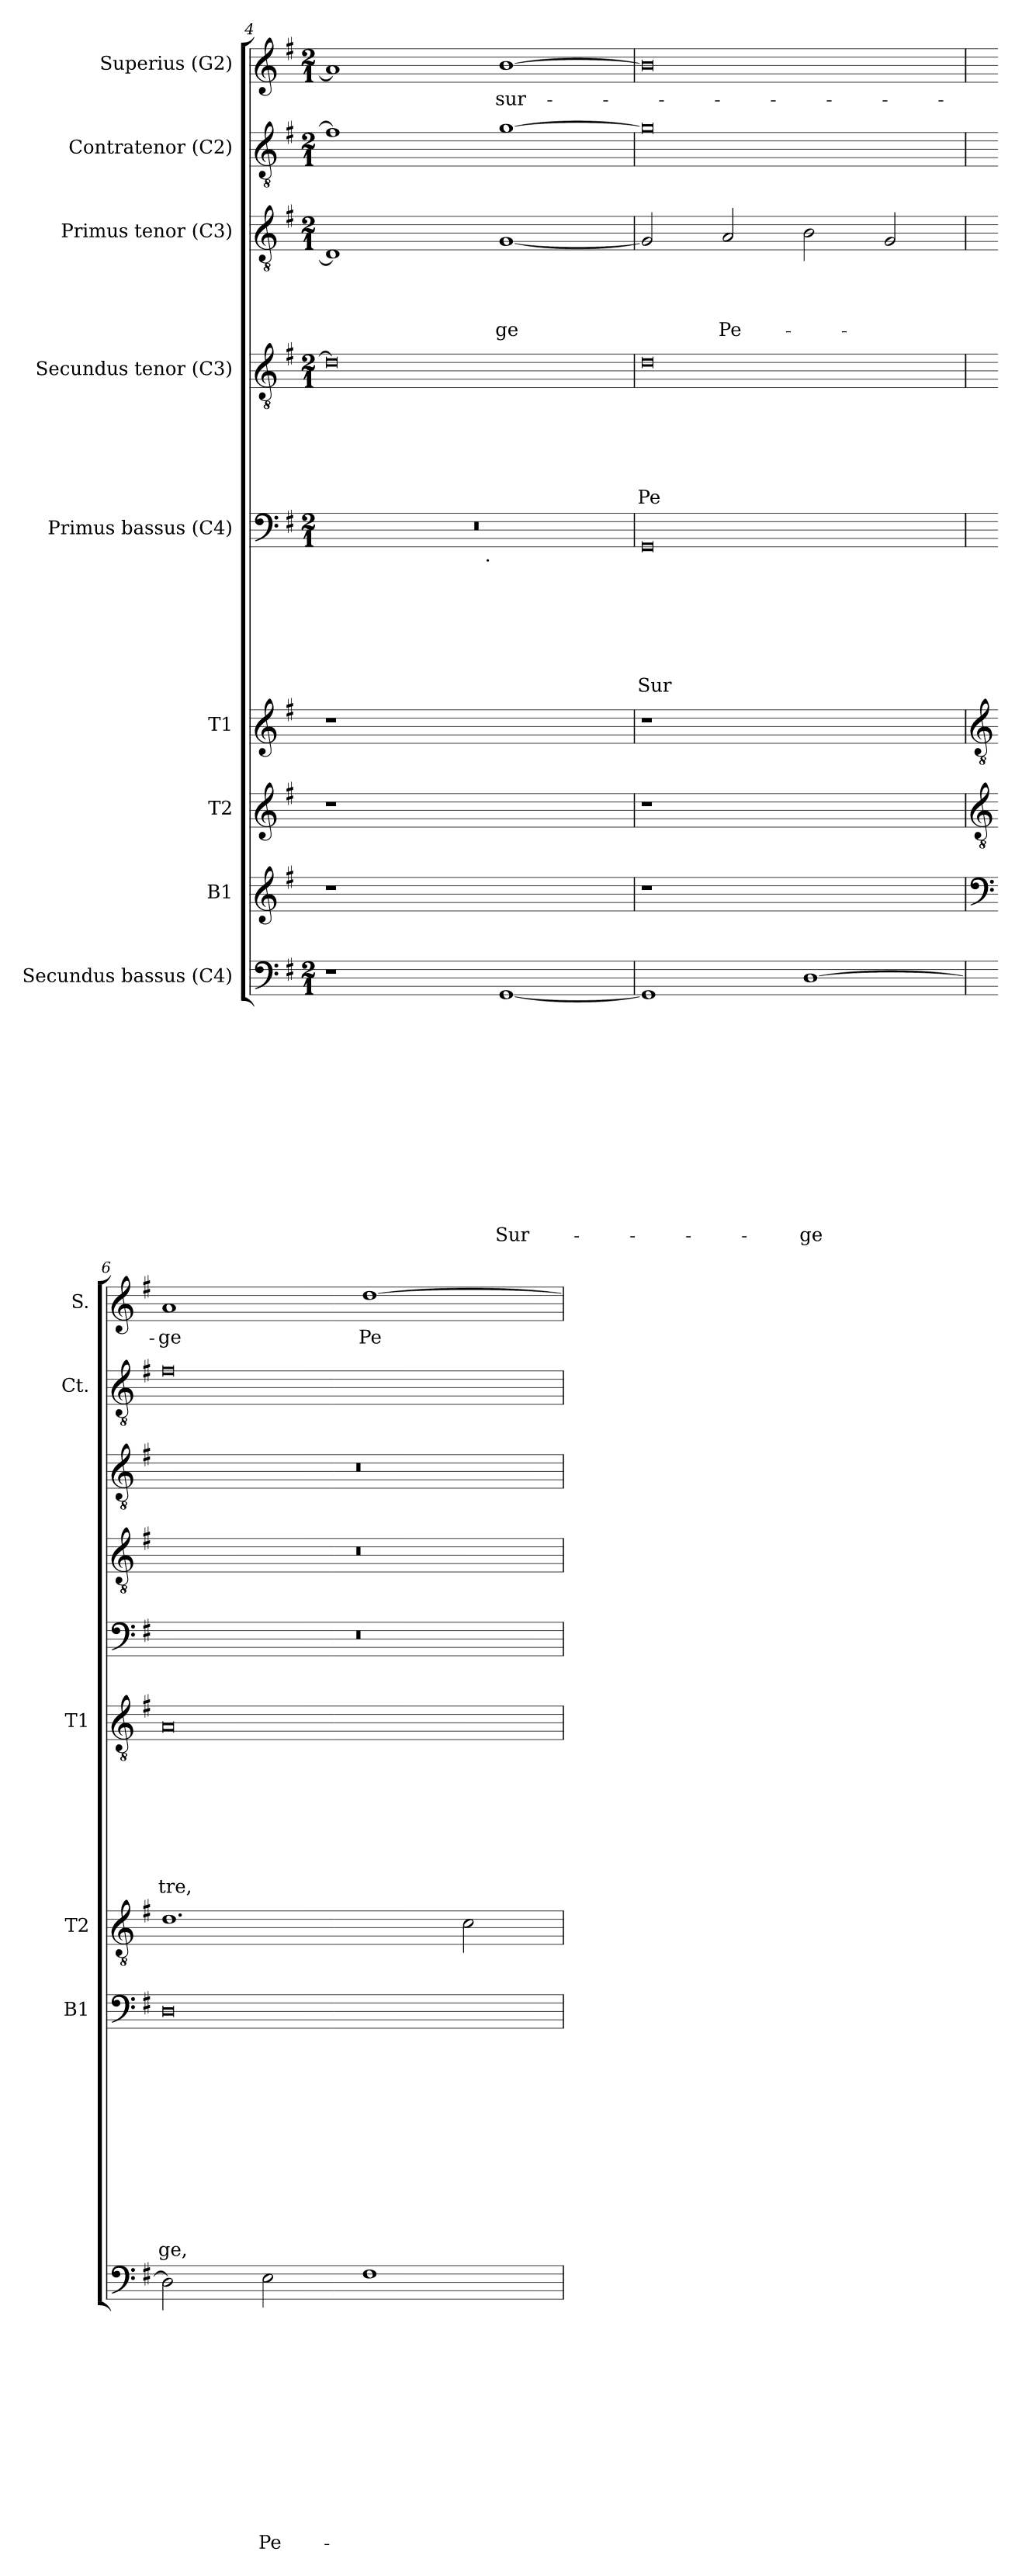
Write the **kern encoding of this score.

**kern	**text	**text	**text	**text	**text	**text	**text	**text	**text	**text	**text	**text	**text	**kern	**text	**text	**text	**text	**text	**text	**text	**text	**text	**text	**text	**text	**kern	**kern	**text	**text	**text	**text	**text	**text	**text	**text	**kern	**text	**text	**text	**text	**text	**text	**text	**kern	**text	**text	**text	**text	**text	**text	**kern	**text	**text	**text	**text	**kern	**kern	**text
*part9	*part9	*part9	*part9	*part9	*part9	*part9	*part9	*part9	*part9	*part9	*part9	*part9	*part9	*part8	*part8	*part8	*part8	*part8	*part8	*part8	*part8	*part8	*part8	*part8	*part8	*part8	*part7	*part6	*part6	*part6	*part6	*part6	*part6	*part6	*part6	*part6	*part5	*part5	*part5	*part5	*part5	*part5	*part5	*part5	*part4	*part4	*part4	*part4	*part4	*part4	*part4	*part3	*part3	*part3	*part3	*part3	*part2	*part1	*part1
*staff9	*staff9	*staff9	*staff9	*staff9	*staff9	*staff9	*staff9	*staff9	*staff9	*staff9	*staff9	*staff9	*staff9	*staff8	*staff8	*staff8	*staff8	*staff8	*staff8	*staff8	*staff8	*staff8	*staff8	*staff8	*staff8	*staff8	*staff7	*staff6	*staff6	*staff6	*staff6	*staff6	*staff6	*staff6	*staff6	*staff6	*staff5	*staff5	*staff5	*staff5	*staff5	*staff5	*staff5	*staff5	*staff4	*staff4	*staff4	*staff4	*staff4	*staff4	*staff4	*staff3	*staff3	*staff3	*staff3	*staff3	*staff2	*staff1	*staff1
*I"Secundus bassus (C4)	*	*	*	*	*	*	*	*	*	*	*	*	*	*I"B1	*	*	*	*	*	*	*	*	*	*	*	*	*I"T2	*I"T1	*	*	*	*	*	*	*	*	*I"Primus bassus (C4)	*	*	*	*	*	*	*	*I"Secundus tenor (C3)	*	*	*	*	*	*	*I"Primus tenor (C3)	*	*	*	*	*I"Contratenor (C2)	*I"Superius (G2)	*
*	*	*	*	*	*	*	*	*	*	*	*	*	*	*I'B1	*	*	*	*	*	*	*	*	*	*	*	*	*I'T2	*I'T1	*	*	*	*	*	*	*	*	*	*	*	*	*	*	*	*	*	*	*	*	*	*	*	*	*	*	*	*	*I'Ct.	*I'S.	*
*clefF4	*	*	*	*	*	*	*	*	*	*	*	*	*	*clefG2	*	*	*	*	*	*	*	*	*	*	*	*	*clefG2	*clefG2	*	*	*	*	*	*	*	*	*clefF4	*	*	*	*	*	*	*	*clefGv2	*	*	*	*	*	*	*clefGv2	*	*	*	*	*clefGv2	*clefG2	*
*k[f#]	*	*	*	*	*	*	*	*	*	*	*	*	*	*k[f#]	*	*	*	*	*	*	*	*	*	*	*	*	*k[f#]	*k[f#]	*	*	*	*	*	*	*	*	*k[f#]	*	*	*	*	*	*	*	*k[f#]	*	*	*	*	*	*	*k[f#]	*	*	*	*	*k[f#]	*k[f#]	*
*G:	*	*	*	*	*	*	*	*	*	*	*	*	*	*G:	*	*	*	*	*	*	*	*	*	*	*	*	*G:	*G:	*	*	*	*	*	*	*	*	*G:	*	*	*	*	*	*	*	*G:	*	*	*	*	*	*	*G:	*	*	*	*	*G:	*G:	*
*M2/1	*	*	*	*	*	*	*	*	*	*	*	*	*	*	*	*	*	*	*	*	*	*	*	*	*	*	*	*	*	*	*	*	*	*	*	*	*M2/1	*	*	*	*	*	*	*	*M2/1	*	*	*	*	*	*	*M2/1	*	*	*	*	*M2/1	*M2/1	*
=4	=4	=4	=4	=4	=4	=4	=4	=4	=4	=4	=4	=4	=4	=4	=4	=4	=4	=4	=4	=4	=4	=4	=4	=4	=4	=4	=4	=4	=4	=4	=4	=4	=4	=4	=4	=4	=4	=4	=4	=4	=4	=4	=4	=4	=4	=4	=4	=4	=4	=4	=4	=4	=4	=4	=4	=4	=4	=4	=4
*	*	*	*	*	*	*	*	*	*	*	*	*	*	*	*	*	*	*	*	*	*	*	*	*	*	*	*	*	*	*	*	*	*	*	*	*	*^	*	*	*	*	*	*	*	*	*	*	*	*	*	*	*	*	*	*	*	*	*	*
1r	.	.	.	.	.	.	.	.	.	.	.	.	.	1r	.	.	.	.	.	.	.	.	.	.	.	.	1r	1r	.	.	.	.	.	.	.	.	0r	2ryy	.	.	.	.	.	.	.	0d]	.	.	.	.	.	.	1D]	.	.	.	.	1f#]	1a]	.
.	.	.	.	.	.	.	.	.	.	.	.	.	.	.	.	.	.	.	.	.	.	.	.	.	.	.	.	.	.	.	.	.	.	.	.	.	.	4...ryy	.	.	.	.	.	.	.	.	.	.	.	.	.	.	.	.	.	.	.	.	.	.
!	!	!	!	!	!	!	!	!	!	!	!	!	!	!	!	!	!	!	!	!	!	!	!	!	!	!	!	!	!	!	!	!	!	!	!	!	!	!LO:TX:b:t=.	!	!	!	!	!	!	!	!	!	!	!	!	!	!	!	!	!	!	!	!	!	!
.	.	.	.	.	.	.	.	.	.	.	.	.	.	.	.	.	.	.	.	.	.	.	.	.	.	.	.	.	.	.	.	.	.	.	.	.	.	1ryy	.	.	.	.	.	.	.	.	.	.	.	.	.	.	.	.	.	.	.	.	.	.
!	!	!	!	!	!	!	!	!	!	!	!	!	!LO:LY:b	!	!	!	!	!	!	!	!	!	!	!	!	!	!	!	!	!	!	!	!	!	!	!	!	!	!	!	!	!	!	!	!	!	!	!	!	!	!	!	!	!	!	!	!LO:LY:b	!	!	!LO:LY:b
[<1GG	.	.	.	.	.	.	.	.	.	.	.	.	Sur-	1ryy	.	.	.	.	.	.	.	.	.	.	.	.	1ryy	1ryy	.	.	.	.	.	.	.	.	.	.	.	.	.	.	.	.	.	.	.	.	.	.	.	.	[<1G	.	.	.	ge	[>1g	[>1b	sur-
.	.	.	.	.	.	.	.	.	.	.	.	.	.	.	.	.	.	.	.	.	.	.	.	.	.	.	.	.	.	.	.	.	.	.	.	.	.	32ryy	.	.	.	.	.	.	.	.	.	.	.	.	.	.	.	.	.	.	.	.	.	.
=5	=5	=5	=5	=5	=5	=5	=5	=5	=5	=5	=5	=5	=5	=5	=5	=5	=5	=5	=5	=5	=5	=5	=5	=5	=5	=5	=5	=5	=5	=5	=5	=5	=5	=5	=5	=5	=5	=5	=5	=5	=5	=5	=5	=5	=5	=5	=5	=5	=5	=5	=5	=5	=5	=5	=5	=5	=5	=5	=5	=5
!	!	!	!	!	!	!	!	!	!	!	!	!	!	!	!	!	!	!	!	!	!	!	!	!	!	!	!	!	!	!	!	!	!	!	!	!	!	!	!	!	!	!	!	!	!LO:LY:b	!	!	!	!	!	!	!LO:LY:b	!	!	!	!	!	!	!	!
*	*	*	*	*	*	*	*	*	*	*	*	*	*	*	*	*	*	*	*	*	*	*	*	*	*	*	*	*	*	*	*	*	*	*	*	*	*v	*v	*	*	*	*	*	*	*	*	*	*	*	*	*	*	*	*	*	*	*	*	*	*
1GG]	.	.	.	.	.	.	.	.	.	.	.	.	.	1r	.	.	.	.	.	.	.	.	.	.	.	.	1r	1r	.	.	.	.	.	.	.	.	0GG	.	.	.	.	.	.	Sur-	0d	.	.	.	.	.	Pe-	2G/]	.	.	.	.	0g]	0b]	.
!	!	!	!	!	!	!	!	!	!	!	!	!	!	!	!	!	!	!	!	!	!	!	!	!	!	!	!	!	!	!	!	!	!	!	!	!	!	!	!	!	!	!	!	!	!	!	!	!	!	!	!	!	!	!	!	!LO:LY:b	!	!	!
.	.	.	.	.	.	.	.	.	.	.	.	.	.	.	.	.	.	.	.	.	.	.	.	.	.	.	.	.	.	.	.	.	.	.	.	.	.	.	.	.	.	.	.	.	.	.	.	.	.	.	.	2A/	.	.	.	Pe-	.	.	.
!	!	!	!	!	!	!	!	!	!	!	!	!	!LO:LY:b	!	!	!	!	!	!	!	!	!	!	!	!	!	!	!	!	!	!	!	!	!	!	!	!	!	!	!	!	!	!	!	!	!	!	!	!	!	!	!	!	!	!	!	!	!	!
[<1D	.	.	.	.	.	.	.	.	.	.	.	.	-ge	1ryy	.	.	.	.	.	.	.	.	.	.	.	.	1ryy	1ryy	.	.	.	.	.	.	.	.	.	.	.	.	.	.	.	.	.	.	.	.	.	.	.	2B\	.	.	.	.	.	.	.
.	.	.	.	.	.	.	.	.	.	.	.	.	.	.	.	.	.	.	.	.	.	.	.	.	.	.	.	.	.	.	.	.	.	.	.	.	.	.	.	.	.	.	.	.	.	.	.	.	.	.	.	2G/	.	.	.	.	.	.	.
!!LO:LB:g=z
=6	=6	=6	=6	=6	=6	=6	=6	=6	=6	=6	=6	=6	=6	=6	=6	=6	=6	=6	=6	=6	=6	=6	=6	=6	=6	=6	=6	=6	=6	=6	=6	=6	=6	=6	=6	=6	=6	=6	=6	=6	=6	=6	=6	=6	=6	=6	=6	=6	=6	=6	=6	=6	=6	=6	=6	=6	=6	=6	=6
*	*	*	*	*	*	*	*	*	*	*	*	*	*	*clefF4	*	*	*	*	*	*	*	*	*	*	*	*	*clefGv2	*clefGv2	*	*	*	*	*	*	*	*	*	*	*	*	*	*	*	*	*	*	*	*	*	*	*	*	*	*	*	*	*	*	*
!	!	!	!	!	!	!	!	!	!	!	!	!	!	!	!	!	!	!	!	!	!	!	!	!	!	!LO:LY:b	!	!	!	!	!	!	!	!	!	!LO:LY:b	!	!	!	!	!	!	!	!	!	!	!	!	!	!	!	!	!	!	!	!	!	!	!LO:LY:b:rj
2D\]	.	.	.	.	.	.	.	.	.	.	.	.	.	0D	.	.	.	.	.	.	.	.	.	.	.	ge,	1.d	0A	.	.	.	.	.	.	.	tre,	0r	.	.	.	.	.	.	.	0r	.	.	.	.	.	.	0r	.	.	.	.	0f#	1a	-ge
!	!	!	!	!	!	!	!	!	!	!	!	!	!LO:LY:b	!	!	!	!	!	!	!	!	!	!	!	!	!	!	!	!	!	!	!	!	!	!	!	!	!	!	!	!	!	!	!	!	!	!	!	!	!	!	!	!	!	!	!	!	!	!
2E\	.	.	.	.	.	.	.	.	.	.	.	.	Pe-	.	.	.	.	.	.	.	.	.	.	.	.	.	.	.	.	.	.	.	.	.	.	.	.	.	.	.	.	.	.	.	.	.	.	.	.	.	.	.	.	.	.	.	.	.	.
!	!	!	!	!	!	!	!	!	!	!	!	!	!	!	!	!	!	!	!	!	!	!	!	!	!	!	!	!	!	!	!	!	!	!	!	!	!	!	!	!	!	!	!	!	!	!	!	!	!	!	!	!	!	!	!	!	!	!	!LO:LY:b
1F#	.	.	.	.	.	.	.	.	.	.	.	.	.	.	.	.	.	.	.	.	.	.	.	.	.	.	.	.	.	.	.	.	.	.	.	.	.	.	.	.	.	.	.	.	.	.	.	.	.	.	.	.	.	.	.	.	.	[>1dd	Pe-
.	.	.	.	.	.	.	.	.	.	.	.	.	.	.	.	.	.	.	.	.	.	.	.	.	.	.	2c\	.	.	.	.	.	.	.	.	.	.	.	.	.	.	.	.	.	.	.	.	.	.	.	.	.	.	.	.	.	.	.	.
=	=	=	=	=	=	=	=	=	=	=	=	=	=	=	=	=	=	=	=	=	=	=	=	=	=	=	=	=	=	=	=	=	=	=	=	=	=	=	=	=	=	=	=	=	=	=	=	=	=	=	=	=	=	=	=	=	=	=	=
*-	*-	*-	*-	*-	*-	*-	*-	*-	*-	*-	*-	*-	*-	*-	*-	*-	*-	*-	*-	*-	*-	*-	*-	*-	*-	*-	*-	*-	*-	*-	*-	*-	*-	*-	*-	*-	*-	*-	*-	*-	*-	*-	*-	*-	*-	*-	*-	*-	*-	*-	*-	*-	*-	*-	*-	*-	*-	*-	*-
